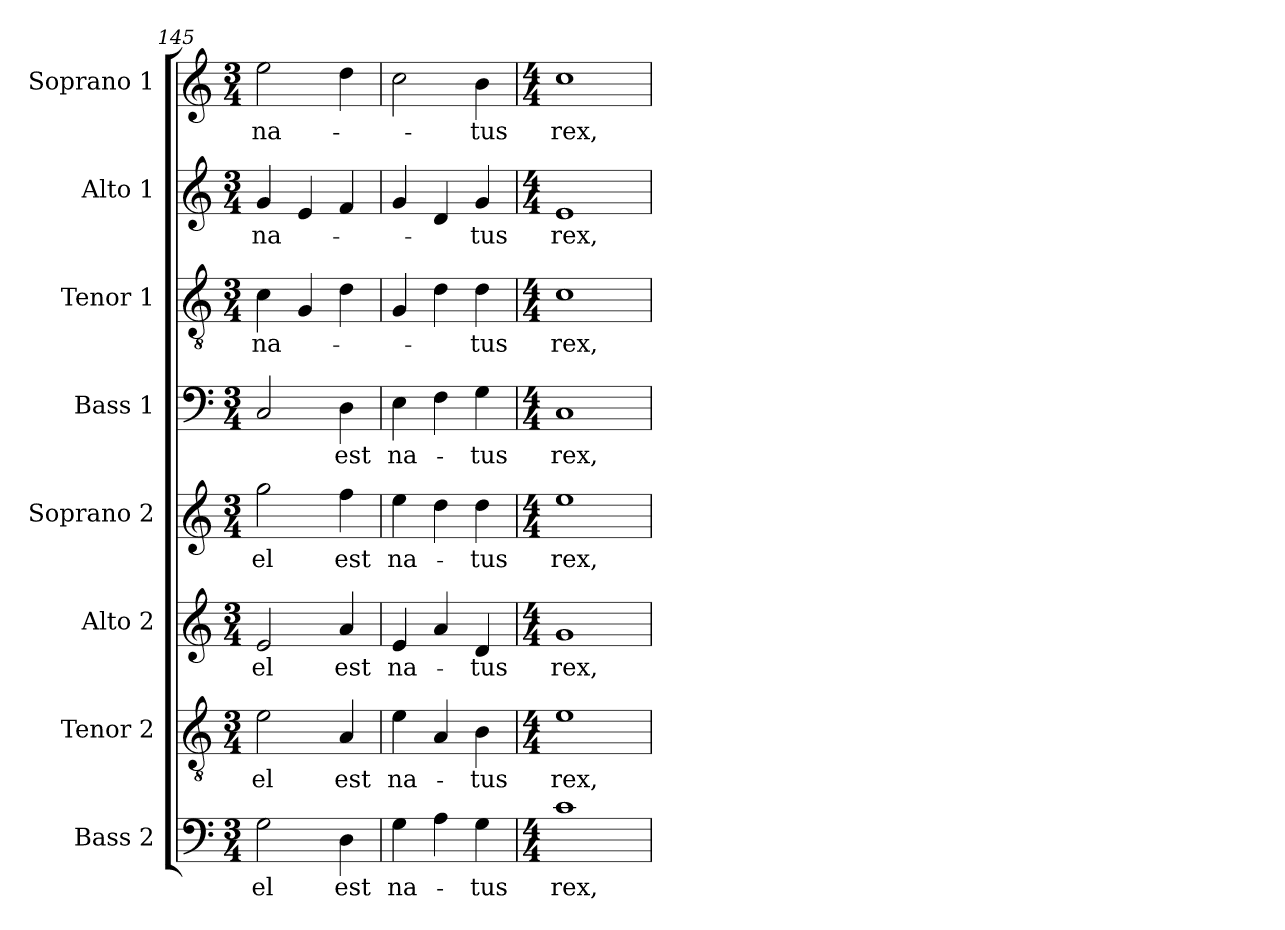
**kern	**text	**kern	**text	**kern	**text	**kern	**text	**kern	**text	**kern	**text	**kern	**text	**kern	**text
*part8	*part8	*part7	*part7	*part6	*part6	*part5	*part5	*part4	*part4	*part3	*part3	*part2	*part2	*part1	*part1
*staff8	*staff8	*staff7	*staff7	*staff6	*staff6	*staff5	*staff5	*staff4	*staff4	*staff3	*staff3	*staff2	*staff2	*staff1	*staff1
*I"Bass 2	*	*I"Tenor 2	*	*I"Alto 2	*	*I"Soprano 2	*	*I"Bass 1	*	*I"Tenor 1	*	*I"Alto 1	*	*I"Soprano 1	*
*I'B2	*	*I'T2	*	*I'A2	*	*I'S2	*	*I'B1	*	*I'T1	*	*I'A1	*	*I'S1	*
*clefF4	*	*clefGv2	*	*clefG2	*	*clefG2	*	*clefF4	*	*clefGv2	*	*clefG2	*	*clefG2	*
*	*	*ITrd7c12	*	*	*	*	*	*	*	*ITrd7c12	*	*	*	*	*
*k[]	*	*k[]	*	*k[]	*	*k[]	*	*k[]	*	*k[]	*	*k[]	*	*k[]	*
*C:	*	*C:	*	*C:	*	*C:	*	*C:	*	*C:	*	*C:	*	*C:	*
*M3/4	*	*M3/4	*	*M3/4	*	*M3/4	*	*M3/4	*	*M3/4	*	*M3/4	*	*M3/4	*
=145	=145	=145	=145	=145	=145	=145	=145	=145	=145	=145	=145	=145	=145	=145	=145
!	!LO:LY:b:color=#000000	!	!	!	!	!	!	!	!	!	!	!	!	!	!
!	!	!	!LO:LY:b:color=#000000	!	!	!	!	!	!	!	!	!	!	!	!
!	!	!	!	!	!LO:LY:b:color=#000000	!	!	!	!	!	!	!	!	!	!
!	!	!	!	!	!	!	!LO:LY:b:color=#000000	!	!	!	!	!	!	!	!
!	!	!	!	!	!	!	!	!	!	!	!LO:LY:b:color=#000000	!	!	!	!
!	!	!	!	!	!	!	!	!	!	!	!	!	!LO:LY:b:color=#000000	!	!
!	!	!	!	!	!	!	!	!	!	!	!	!	!	!	!LO:LY:b:color=#000000
2Gi\	-el	2Ei\	-el	2ei/	-el	2ggi\	-el	2Ci/	.	4Ci\	na-	4gi/	na-	2eei\	na-
.	.	.	.	.	.	.	.	.	.	4GGi/	.	4ei/	.	.	.
!	!LO:LY:b:color=#000000	!	!	!	!	!	!	!	!	!	!	!	!	!	!
!	!	!	!LO:LY:b:color=#000000	!	!	!	!	!	!	!	!	!	!	!	!
!	!	!	!	!	!LO:LY:b:color=#000000	!	!	!	!	!	!	!	!	!	!
!	!	!	!	!	!	!	!LO:LY:b:color=#000000	!	!	!	!	!	!	!	!
!	!	!	!	!	!	!	!	!	!LO:LY:b:color=#000000	!	!	!	!	!	!
4Di\	est	4AAi/	est	4ai/	est	4ffi\	est	4Di\	est	4Di\	.	4fi/	.	4ddi\	.
=146	=146	=146	=146	=146	=146	=146	=146	=146	=146	=146	=146	=146	=146	=146	=146
!	!LO:LY:b:color=#000000	!	!	!	!	!	!	!	!	!	!	!	!	!	!
!	!	!	!LO:LY:b:color=#000000	!	!	!	!	!	!	!	!	!	!	!	!
!	!	!	!	!	!LO:LY:b:color=#000000	!	!	!	!	!	!	!	!	!	!
!	!	!	!	!	!	!	!LO:LY:b:color=#000000	!	!	!	!	!	!	!	!
!	!	!	!	!	!	!	!	!	!LO:LY:b:color=#000000	!	!	!	!	!	!
4Gi\	na-	4Ei\	na-	4ei/	na-	4eei\	na-	4Ei\	na-	4GGi/	.	4gi/	.	2cci\	.
4Ai\	.	4AAi/	.	4ai/	.	4ddi\	.	4Fi\	.	4Di\	.	4di/	.	.	.
!	!LO:LY:b:color=#000000	!	!	!	!	!	!	!	!	!	!	!	!	!	!
!	!	!	!LO:LY:b:color=#000000	!	!	!	!	!	!	!	!	!	!	!	!
!	!	!	!	!	!LO:LY:b:color=#000000	!	!	!	!	!	!	!	!	!	!
!	!	!	!	!	!	!	!LO:LY:b:color=#000000	!	!	!	!	!	!	!	!
!	!	!	!	!	!	!	!	!	!LO:LY:b:color=#000000	!	!	!	!	!	!
!	!	!	!	!	!	!	!	!	!	!	!LO:LY:b:color=#000000	!	!	!	!
!	!	!	!	!	!	!	!	!	!	!	!	!	!LO:LY:b:color=#000000	!	!
!	!	!	!	!	!	!	!	!	!	!	!	!	!	!	!LO:LY:b:color=#000000
4Gi\	-tus	4BBi\	-tus	4di/	-tus	4ddi\	-tus	4Gi\	-tus	4Di\	-tus	4gi/	-tus	4bi\	-tus
!!LO:LB:g=z
=147	=147	=147	=147	=147	=147	=147	=147	=147	=147	=147	=147	=147	=147	=147	=147
*M4/4	*	*M4/4	*	*M4/4	*	*M4/4	*	*M4/4	*	*M4/4	*	*M4/4	*	*M4/4	*
!	!LO:LY:b:color=#000000	!	!	!	!	!	!	!	!	!	!	!	!	!	!
!	!	!	!LO:LY:b:color=#000000	!	!	!	!	!	!	!	!	!	!	!	!
!	!	!	!	!	!LO:LY:b:color=#000000	!	!	!	!	!	!	!	!	!	!
!	!	!	!	!	!	!	!LO:LY:b:color=#000000	!	!	!	!	!	!	!	!
!	!	!	!	!	!	!	!	!	!LO:LY:b:color=#000000	!	!	!	!	!	!
!	!	!	!	!	!	!	!	!	!	!	!LO:LY:b:color=#000000	!	!	!	!
!	!	!	!	!	!	!	!	!	!	!	!	!	!LO:LY:b:color=#000000	!	!
!	!	!	!	!	!	!	!	!	!	!	!	!	!	!	!LO:LY:b:color=#000000
1ci	rex,	1Ei	rex,	1gi	rex,	1eei	rex,	1Ci	rex,	1Ci	rex,	1ei	rex,	1cci	rex,
=	=	=	=	=	=	=	=	=	=	=	=	=	=	=	=
*-	*-	*-	*-	*-	*-	*-	*-	*-	*-	*-	*-	*-	*-	*-	*-
